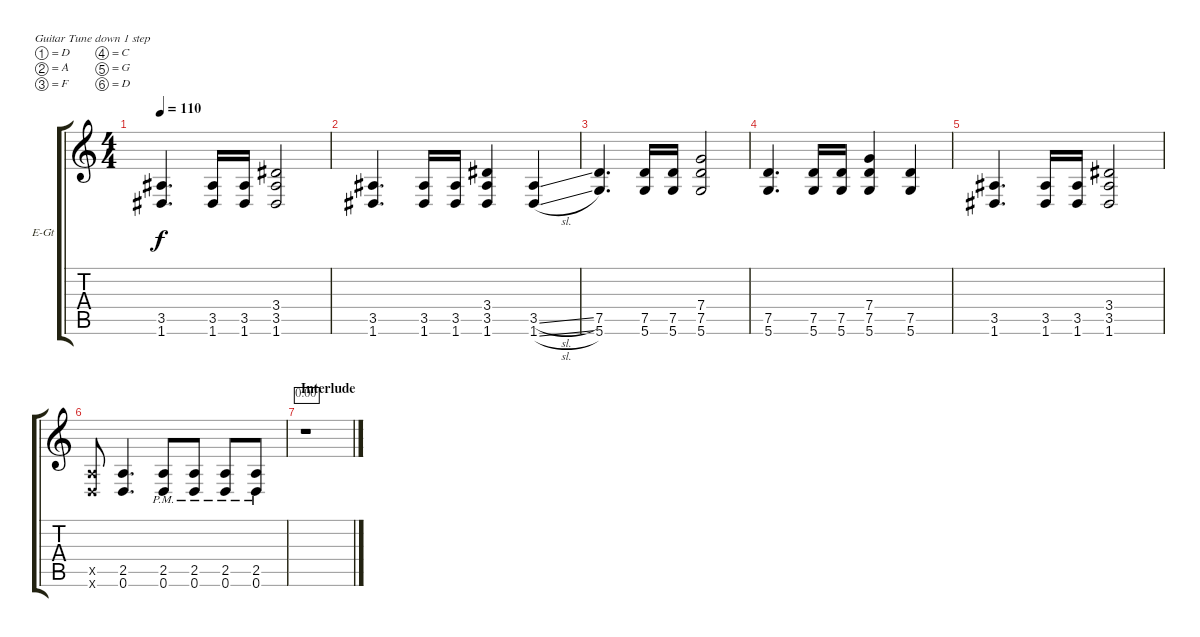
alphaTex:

\bracketExtendMode groupsimilarinstruments
\firstSystemTrackNameOrientation horizontal
\otherSystemsTrackNameOrientation horizontal
\track ("Guitar - Rhythm" "E-Gt") {instrument overdrivenguitar}
\staff {score tabs}
\tuning (D4 A3 F3 C3 G2 D2)
\ts (4 4)
\tempo 110
\clef g2
\ks c
(3.5 1.6).4{d dy f} (3.5 1.6).16 (3.5 1.6).16 (3.4 3.5 1.6).2 |
(3.5 1.6).4{d} (3.5 1.6).16 (3.5 1.6).16 (3.4 3.5 1.6).4 (3.5{sl} 1.6{sl}).4 |
(7.5 5.6).4{d} (7.5 5.6).16 (7.5 5.6).16 (7.4 7.5 5.6).2 |
(7.5 5.6).4{d} (7.5 5.6).16 (7.5 5.6).16 (7.4 7.5 5.6).4 (7.5 5.6).4 |
(3.5 1.6).4{d} (3.5 1.6).16 (3.5 1.6).16 (3.4 3.5 1.6).2 |
(2.5{x} 0.6{x}).8 (2.5 0.6).4{d} (2.5{pm} 0.6{pm}).8 (2.5{pm} 0.6{pm}).8 (0.6{pm} 2.5{pm}).8 (0.6{pm} 2.5{pm}).8 |
\section ("" "Interlude")
r.1{timer}
